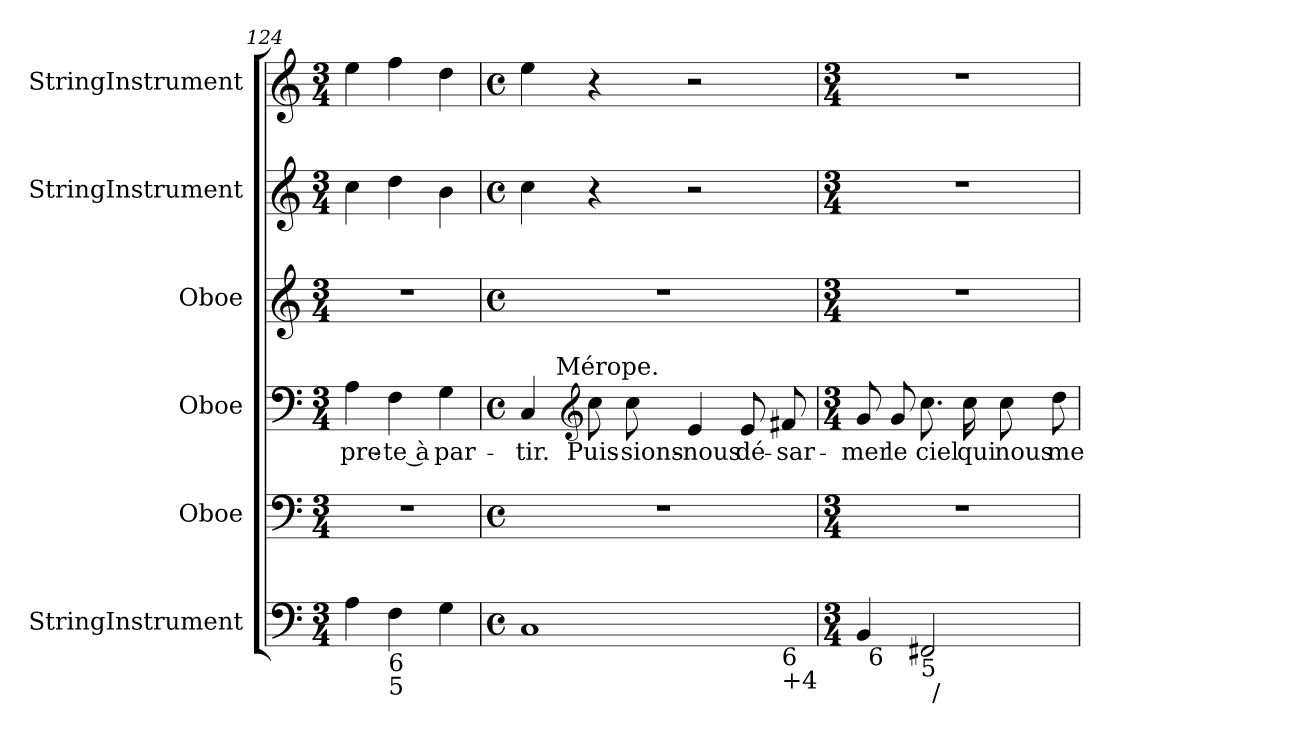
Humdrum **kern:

**kern	**kern	**kern	**text	**kern	**kern	**kern
*part6	*part5	*part4	*part4	*part3	*part2	*part1
*staff6	*staff5	*staff4	*staff4	*staff3	*staff2	*staff1
*I"StringInstrument	*I"Oboe	*I"Oboe	*	*I"Oboe	*I"StringInstrument	*I"StringInstrument
*I'Str	*I'Ob	*I'Ob	*	*I'Ob	*I'Str	*I'Str
*clefF4	*clefF4	*clefF4	*	*clefG2	*clefG2	*clefG2
*k[]	*k[]	*k[]	*	*k[]	*k[]	*k[]
*C:	*C:	*C:	*	*C:	*C:	*C:
*M3/4	*M3/4	*M3/4	*	*M3/4	*M3/4	*M3/4
=124	=124	=124	=124	=124	=124	=124
4A\	2.r	4A\	pre-	2.r	4cc\	4ee\
!LO:TX:b:t=6\n5	!	!	!	!	!	!
4F\	.	4F\	-te à	.	4dd\	4ff\
4G\	.	4G\	par-	.	4b\	4dd\
=125	=125	=125	=125	=125	=125	=125
*M4/4	*M4/4	*M4/4	*	*M4/4	*M4/4	*M4/4
*met(c)	*met(c)	*met(c)	*	*met(c)	*met(c)	*met(c)
*^	*	*^	*	*	*	*
1C	2..ryy	1r	4C/	8.ryy	-tir.	1r	4cc\	4ee\
!	!	!	!	!LO:TX:a:t=Mérope.	!	!	!	!
.	.	.	.	2ryy	.	.	.	.
*	*	*	*clefG2	*	*	*	*	*
.	.	.	8cc\	.	Puis-	.	4r	4r
.	.	.	8cc\	.	-sions-	.	.	.
.	.	.	4e/	.	-nous	.	2r	2r
.	.	.	.	4ryy	.	.	.	.
.	.	.	8e/	.	dé-	.	.	.
!	!LO:TX:b:t=6\n+4	!	!	!	!	!	!	!
.	8ryy	.	8f#X/	.	-sar-	.	.	.
.	.	.	.	16ryy	.	.	.	.
*v	*v	*	*v	*v	*	*	*	*
=126	=126	=126	=126	=126	=126	=126
*M3/4	*M3/4	*M3/4	*	*M3/4	*M3/4	*M3/4
*^	*	*	*	*	*	*
*	*^	*	*	*	*	*	*
4BB/	32ryy	4ryy	2.r	8g/	-mer	2.r	2.r	2.r
!	!LO:TX:b:t=6	!	!	!	!	!	!	!
.	2ryy	.	.	.	.	.	.	.
.	.	.	.	8g/	le	.	.	.
!LO:TX:b:t=5	!	!	!	!	!	!	!	!
2FF#X/	.	32ryy	.	8.cc\	ciel	.	.	.
!	!	!LO:TX:b:t=/	!	!	!	!	!	!
.	.	4...ryy	.	.	.	.	.	.
.	.	.	.	16cc\	qui	.	.	.
.	.	.	.	8cc\	nous	.	.	.
.	8..ryy	.	.	.	.	.	.	.
.	.	.	.	8dd\	me-	.	.	.
*v	*v	*v	*	*	*	*	*	*
=	=	=	=	=	=	=
*-	*-	*-	*-	*-	*-	*-
